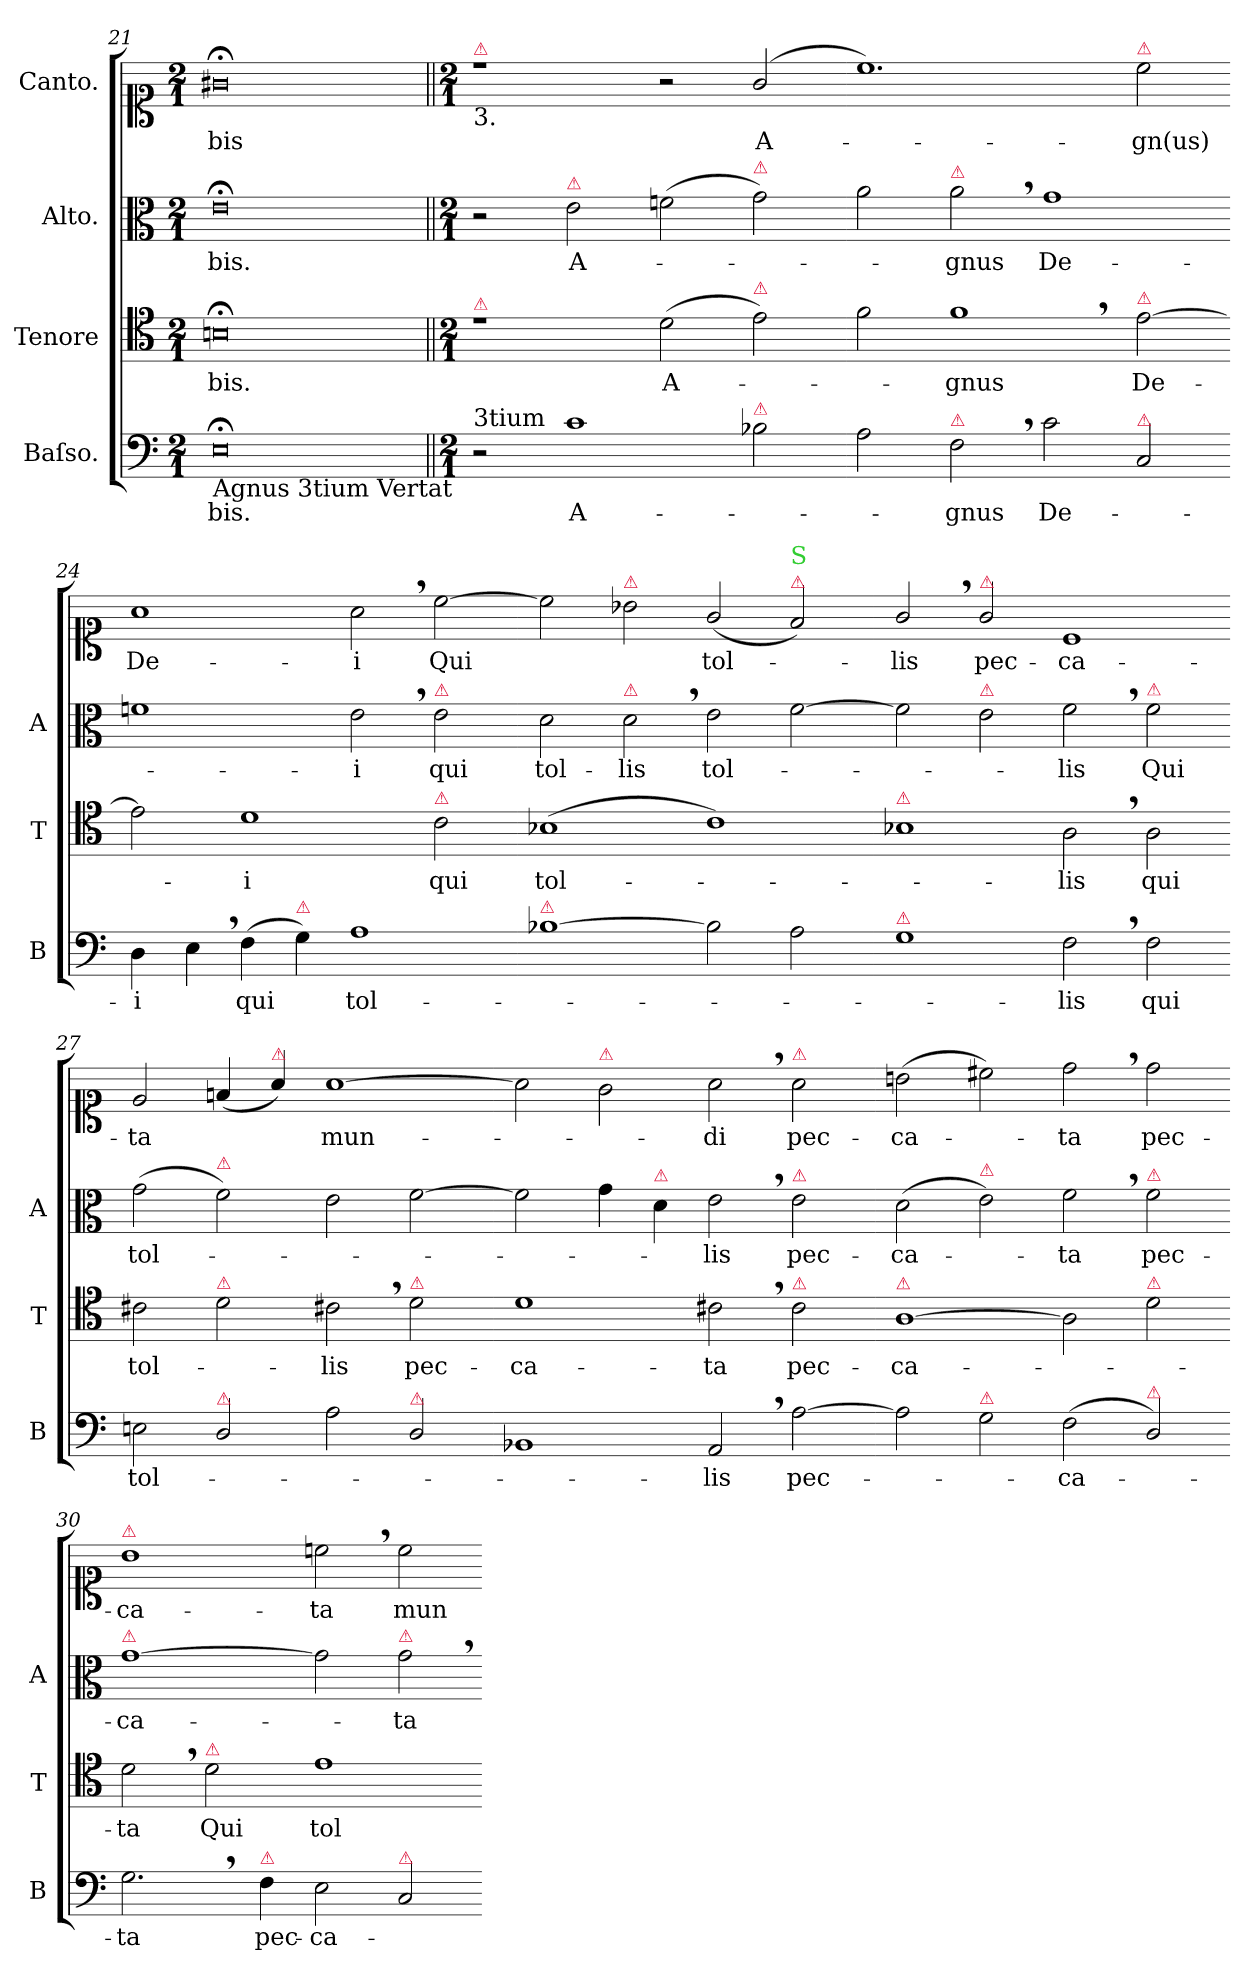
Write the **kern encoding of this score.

**kern	**text	**kern	**text	**kern	**text	**kern	**text
*part4	*part4	*part3	*part3	*part2	*part2	*part1	*part1
*staff4	*staff4	*staff3	*staff3	*staff2	*staff2	*staff1	*staff1
*I"Baſso.	*	*I"Tenore	*	*I"Alto.	*	*I"Canto.	*
*I'B	*	*I'T	*	*I'A	*	*	*
*clefF4	*	*clefC4	*	*clefC3	*	*clefC1	*
*k[]	*	*k[]	*	*k[]	*	*k[]	*
*M2/1	*	*M2/1	*	*M2/1	*	*M2/1	*
=21	=21	=21	=21	=21	=21	=21	=21
!LO:TX:b:t=Agnus 3tium Vertat	!	!	!	!	!	!	!
0E;<	-bis.	0Bn;<	-bis.	0e;<	-bis.	0g#X;<	-bis
=22||	=22||	=22||	=22||	=22||	=22||	=22||	=22||
*M2/1	*	*M2/1	*	*M2/1	*	*M2/1	*
!	!	!	!	!	!	!LO:TX:b:t=3.	!
!	!	!	!	!	!	!LO:TX:a:color=crimson:t=⚠	!
!	!	!LO:TX:a:color=crimson:t=⚠	!	!	!	!	!
!LO:TX:a:t=3tium	!	!	!	!	!	!	!
2r	.	1re	.	2r	.	1rdd	.
!	!	!	!	!LO:TX:a:color=crimson:t=⚠	!	!	!
1c	A-	.	.	2e\	A-	.	.
.	.	(2d\	A-	(2fn\	.	2r	.
!	!	!	!	!LO:TX:a:color=crimson:t=⚠	!	!	!
!	!	!LO:TX:a:color=crimson:t=⚠	!	!	!	!	!
!LO:TX:a:color=crimson:t=⚠	!	!	!	!	!	!	!
2B-X\	.	2e\)	.	2g\)	.	(<2g/	A-
=23-	=23-	=23-	=23-	=23-	=23-	=23-	=23-
2A\	.	2f\	.	2a\	.	1.cc)	.
!	!	!	!	!LO:TX:a:color=crimson:t=⚠	!	!	!
!LO:TX:a:color=crimson:t=⚠	!	!	!	!	!	!	!
2F,<\	-gnus	1f,<	-gnus	2a,<\	-gnus	.	.
2c\	De-	.	.	1g	De-	.	.
!	!	!	!	!	!	!LO:TX:a:color=crimson:t=⚠	!
!	!	!LO:TX:a:color=crimson:t=⚠	!	!	!	!	!
!LO:TX:a:color=crimson:t=⚠	!	!	!	!	!	!	!
2C/	.	[2e\	De-	.	.	2cc\	-gn(us)
=24-	=24-	=24-	=24-	=24-	=24-	=24-	=24-
4D\	-i	2e\]	.	1fn	.	1a	De-
4E,<\	.	.	.	.	.	.	.
(4F\	qui	1d	-i	.	.	.	.
!LO:TX:a:color=crimson:t=⚠	!	!	!	!	!	!	!
4G\)	.	.	.	.	.	.	.
1A	tol-	.	.	2e,<\	-i	2a,<\	-i
!	!	!	!	!LO:TX:a:color=crimson:t=⚠	!	!	!
!	!	!LO:TX:a:color=crimson:t=⚠	!	!	!	!	!
.	.	2c\	qui	2e\	qui	[2cc\	Qui
=25-	=25-	=25-	=25-	=25-	=25-	=25-	=25-
!LO:TX:a:color=crimson:t=⚠	!	!	!	!	!	!	!
[1B-X	.	(1B-X	tol-	2d\	tol-	2cc\]	.
!	!	!	!	!	!	!LO:TX:a:color=crimson:t=⚠	!
!	!	!	!	!LO:TX:a:color=crimson:t=⚠	!	!	!
.	.	.	.	2d,<\	-lis	2b-X\	.
2B-]	.	1c)	.	2e\	tol-	(2g/	tol-
!	!	!	!	!	!	!LO:TX:a:color=crimson:t=⚠	!
!	!	!	!	!	!	!LO:TX:a:color=limegreen:t=S	!
2A\	.	.	.	[2f\	.	2f/)	.
=26-	=26-	=26-	=26-	=26-	=26-	=26-	=26-
!	!	!LO:TX:a:color=crimson:t=⚠	!	!	!	!	!
!LO:TX:a:color=crimson:t=⚠	!	!	!	!	!	!	!
1G	.	1B-X	.	2f\]	.	2g,</	-lis
!	!	!	!	!	!	!LO:TX:a:color=crimson:t=⚠	!
!	!	!	!	!LO:TX:a:color=crimson:t=⚠	!	!	!
.	.	.	.	2e\	.	2g/	pec-
2F,<\	-lis	2A,<\	-lis	2f,<\	-lis	1c	-ca-
!	!	!	!	!LO:TX:a:color=crimson:t=⚠	!	!	!
2F\	qui	2A\	qui	2f\	Qui	.	.
=27-	=27-	=27-	=27-	=27-	=27-	=27-	=27-
2En\	tol-	2c#X\	tol-	(2g\	tol-	2e/	-ta
!	!	!	!	!LO:TX:a:color=crimson:t=⚠	!	!	!
!	!	!LO:TX:a:color=crimson:t=⚠	!	!	!	!	!
!LO:TX:a:color=crimson:t=⚠	!	!	!	!	!	!	!
2D/	.	2d\	.	2f\)	.	(4fn/	.
!	!	!	!	!	!	!LO:TX:a:color=crimson:t=⚠	!
.	.	.	.	.	.	4a/)	.
2A\	.	2c#X,<\	-lis	2e\	.	[1a	mun-
!	!	!LO:TX:a:color=crimson:t=⚠	!	!	!	!	!
!LO:TX:a:color=crimson:t=⚠	!	!	!	!	!	!	!
2D/	.	2d\	pec-	[2f\	.	.	.
=28-	=28-	=28-	=28-	=28-	=28-	=28-	=28-
1BB-X	.	1d	-ca-	2f\]	.	2a]	.
!	!	!	!	!	!	!LO:TX:a:color=crimson:t=⚠	!
.	.	.	.	4g\	.	2g\	.
!	!	!	!	!LO:TX:a:color=crimson:t=⚠	!	!	!
.	.	.	.	4d\	.	.	.
2AA,</	-lis	2c#X,<\	-ta	2e,<\	-lis	2a,<\	-di
!	!	!	!	!	!	!LO:TX:a:color=crimson:t=⚠	!
!	!	!	!	!LO:TX:a:color=crimson:t=⚠	!	!	!
!	!	!LO:TX:a:color=crimson:t=⚠	!	!	!	!	!
[2A\	pec-	2c#\	pec-	2e\	pec-	2a\	pec-
=29-	=29-	=29-	=29-	=29-	=29-	=29-	=29-
!	!	!LO:TX:a:color=crimson:t=⚠	!	!	!	!	!
2A\]	.	[1A	-ca-	(2d\	-ca-	(2bn\	-ca-
!	!	!	!	!LO:TX:a:color=crimson:t=⚠	!	!	!
!LO:TX:a:color=crimson:t=⚠	!	!	!	!	!	!	!
2G\	.	.	.	2e\)	.	2cc#X\)	.
(2F\	-ca-	2A\]	.	2f,<\	-ta	2dd,<\	-ta
!	!	!	!	!LO:TX:a:color=crimson:t=⚠	!	!	!
!	!	!LO:TX:a:color=crimson:t=⚠	!	!	!	!	!
!LO:TX:a:color=crimson:t=⚠	!	!	!	!	!	!	!
!	!	!	!	!	!	!	!LO:LY:i
2D/)	.	2d\	.	2f\	pec-	2dd\	pec-
=30-	=30-	=30-	=30-	=30-	=30-	=30-	=30-
!	!	!	!	!	!	!LO:TX:a:color=crimson:t=⚠	!
!	!	!	!	!LO:TX:a:color=crimson:t=⚠	!	!	!
!	!	!	!	!	!	!	!LO:LY:i
2.G,<\	-ta	2d,<\	-ta	[1g	-ca-	1b	-ca-
!	!	!LO:TX:a:color=crimson:t=⚠	!	!	!	!	!
.	.	2d\	Qui	.	.	.	.
!LO:TX:a:color=crimson:t=⚠	!	!	!	!	!	!	!
4F\	pec-	.	.	.	.	.	.
!	!	!	!	!	!	!	!LO:LY:i
2E\	-ca-	1e	tol-	2g\]	.	2ccn,<\	-ta
!	!	!	!	!LO:TX:a:color=crimson:t=⚠	!	!	!
!LO:TX:a:color=crimson:t=⚠	!	!	!	!	!	!	!
2C/	.	.	.	2g,<\	-ta	2cc\	mun-
=-	=-	=-	=-	=-	=-	=-	=-
*-	*-	*-	*-	*-	*-	*-	*-
